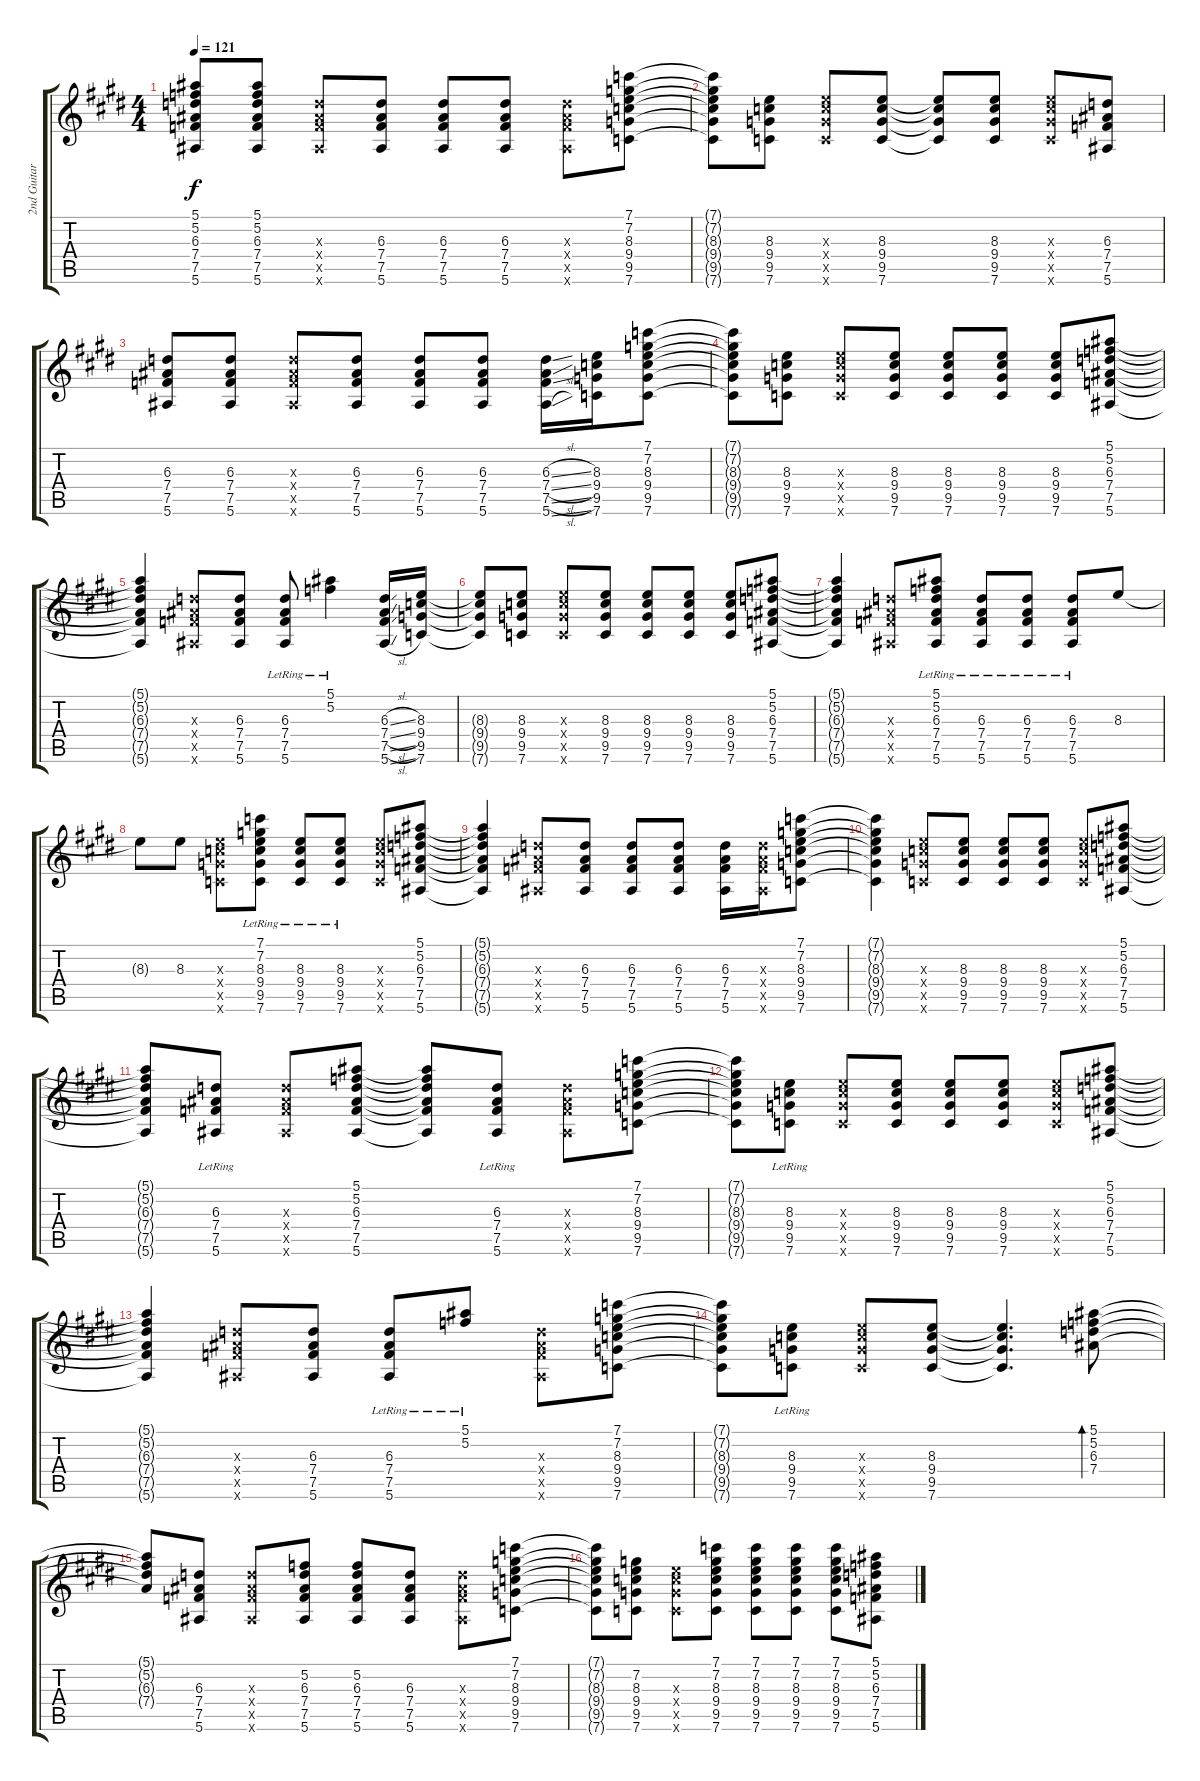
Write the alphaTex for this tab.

\track ("2nd Guitar - Bernard Albrecht" "2nd Guitar") {instrument distortionguitar}
\staff {score tabs}
\tuning (F4 C4 Ab3 Eb3 Bb2 F2) {hide}
\ts (4 4)
\tempo 121
\clef g2
\ks c#minor
(5.1 5.2 6.3 7.4 7.5 5.6).8{dy f} (5.1 5.2 6.3 7.4 7.5 5.6).8 (6.3{x} 7.4{x} 7.5{x} 5.6{x}).8 (6.3 7.4 7.5 5.6).8 (6.3 7.4 7.5 5.6).8 (6.3 7.4 7.5 5.6).8 (6.3{x} 7.4{x} 7.5{x} 5.6{x}).8 (7.1 7.2 8.3 9.4 9.5 7.6).8 |
\ks e
(7.1{t} 7.2{t} 8.3{t} 9.4{t} 9.5{t} 7.6{t}).8 (8.3 9.4 9.5 7.6).8 (8.3{x} 9.4{x} 9.5{x} 7.6{x}).8 (8.3 9.4 9.5 7.6).8 (8.3{t} 9.4{t} 9.5{t} 7.6{t}).8 (8.3 9.4 9.5 7.6).8 (8.3{x} 9.4{x} 9.5{x} 7.6{x}).8 (6.3 7.4 7.5 5.6).8 |
\ks c#minor
(6.3 7.4 7.5 5.6).8 (6.3 7.4 7.5 5.6).8 (6.3{x} 7.4{x} 7.5{x} 5.6{x}).8 (6.3 7.4 7.5 5.6).8 (6.3 7.4 7.5 5.6).8 (6.3 7.4 7.5 5.6).8 (6.3{sl} 7.4{sl} 7.5{sl} 5.6{sl}).16 (8.3 9.4 9.5 7.6).16 (7.1 7.2 8.3 9.4 9.5 7.6).8 |
(7.1{t} 7.2{t} 8.3{t} 9.4{t} 9.5{t} 7.6{t}).8 (8.3 9.4 9.5 7.6).8 (8.3{x} 9.4{x} 9.5{x} 7.6{x}).8 (8.3 9.4 9.5 7.6).8 (8.3 9.4 9.5 7.6).8 (8.3 9.4 9.5 7.6).8 (8.3 9.4 9.5 7.6).8 (5.1 5.2 6.3 7.4 7.5 5.6).8 |
(5.1{t} 5.2{t} 6.3{t} 7.4{t} 7.5{t} 5.6{t}).4 (6.3{x} 7.4{x} 7.5{x} 5.6{x}).8 (6.3 7.4 7.5 5.6).8 (6.3{lr} 7.4{lr} 7.5{lr} 5.6{lr}).8 (5.1{lr} 5.2{lr}).4 (6.3{sl} 7.4{sl} 7.5{sl} 5.6{sl}).16 (8.3 9.4 9.5 7.6).16 |
\ks e
(8.3{t} 9.4{t} 9.5{t} 7.6{t}).8 (8.3 9.4 9.5 7.6).8 (8.3{x} 9.4{x} 9.5{x} 7.6{x}).8 (8.3 9.4 9.5 7.6).8 (8.3 9.4 9.5 7.6).8 (8.3 9.4 9.5 7.6).8 (8.3 9.4 9.5 7.6).8 (5.1 5.2 6.3 7.4 7.5 5.6).8 |
\ks c#minor
(5.1{t} 5.2{t} 6.3{t} 7.4{t} 7.5{t} 5.6{t}).4 (6.3{x} 7.4{x} 7.5{x} 5.6{x}).8 (5.1{lr} 5.2{lr} 6.3{lr} 7.4{lr} 7.5{lr} 5.6{lr}).8 (6.3{lr} 7.4{lr} 7.5{lr} 5.6{lr}).8 (6.3{lr} 7.4{lr} 7.5{lr} 5.6{lr}).8 (6.3{lr} 7.4{lr} 7.5{lr} 5.6{lr}).8 8.3.8 |
8.3{t}.8 8.3.8 (8.3{x} 9.4{x} 9.5{x} 7.6{x}).8 (7.1{lr} 7.2{lr} 8.3{lr} 9.4{lr} 9.5{lr} 7.6{lr}).8 (8.3{lr} 9.4{lr} 9.5{lr} 7.6{lr}).8 (8.3{lr} 9.4{lr} 9.5{lr} 7.6{lr}).8 (8.3{x} 9.4{x} 9.5{x} 7.6{x}).8 (5.1 5.2 6.3 7.4 7.5 5.6).8 |
(5.1{t} 5.2{t} 6.3{t} 7.4{t} 7.5{t} 5.6{t}).4 (6.3{x} 7.4{x} 7.5{x} 5.6{x}).8 (6.3 7.4 7.5 5.6).8 (6.3 7.4 7.5 5.6).8 (6.3 7.4 7.5 5.6).8 (6.3 7.4 7.5 5.6).16 (6.3{x} 7.4{x} 7.5{x} 5.6{x}).16 (7.1 7.2 8.3 9.4 9.5 7.6).8 |
\ks e
(7.1{t} 7.2{t} 8.3{t} 9.4{t} 9.5{t} 7.6{t}).4 (8.3{x} 9.4{x} 9.5{x} 7.6{x}).8 (8.3 9.4 9.5 7.6).8 (8.3 9.4 9.5 7.6).8 (8.3 9.4 9.5 7.6).8 (8.3{x} 9.4{x} 9.5{x} 7.6{x}).8 (5.1 5.2 6.3 7.4 7.5 5.6).8 |
\ks c#minor
(5.1{t} 5.2{t} 6.3{t} 7.4{t} 7.5{t} 5.6{t}).8 (6.3{lr} 7.4{lr} 7.5{lr} 5.6{lr}).8 (6.3{x} 7.4{x} 7.5{x} 5.6{x}).8 (5.1 5.2 6.3 7.4 7.5 5.6).8 (5.1{t} 5.2{t} 6.3{t} 7.4{t} 7.5{t} 5.6{t}).8 (6.3{lr} 7.4{lr} 7.5{lr} 5.6{lr}).8 (6.3{x} 7.4{x} 7.5{x} 5.6{x}).8 (7.1 7.2 8.3 9.4 9.5 7.6).8 |
(7.1{t} 7.2{t} 8.3{t} 9.4{t} 9.5{t} 7.6{t}).8 (8.3{lr} 9.4{lr} 9.5{lr} 7.6{lr}).8 (8.3{x} 9.4{x} 9.5{x} 7.6{x}).8 (8.3 9.4 9.5 7.6).8 (8.3 9.4 9.5 7.6).8 (8.3 9.4 9.5 7.6).8 (8.3{x} 9.4{x} 9.5{x} 7.6{x}).8 (5.1 5.2 6.3 7.4 7.5 5.6).8 |
(5.1{t} 5.2{t} 6.3{t} 7.4{t} 7.5{t} 5.6{t}).4 (6.3{x} 7.4{x} 7.5{x} 5.6{x}).8 (6.3 7.4 7.5 5.6).8 (6.3{lr} 7.4{lr} 7.5{lr} 5.6{lr}).8 (5.1{lr} 5.2{lr}).8 (6.3{x} 7.4{x} 7.5{x} 5.6{x}).8 (7.1 7.2 8.3 9.4 9.5 7.6).8 |
\ks e
(7.1{t} 7.2{t} 8.3{t} 9.4{t} 9.5{t} 7.6{t}).8 (8.3{lr} 9.4{lr} 9.5{lr} 7.6{lr}).8 (8.3{x} 9.4{x} 9.5{x} 7.6{x}).8 (8.3 9.4 9.5 7.6).8 (8.3{t} 9.4{t} 9.5{t} 7.6{t}).4{d} (5.1 5.2 6.3 7.4).8{bd 30} |
\ks c#minor
(5.1{t} 5.2{t} 6.3{t} 7.4{t}).8 (6.3 7.4 7.5 5.6).8 (6.3{x} 7.4{x} 7.5{x} 5.6{x}).8 (5.2 6.3 7.4 7.5 5.6).8 (5.2 6.3 7.4 7.5 5.6).8 (6.3 7.4 7.5 5.6).8 (6.3{x} 7.4{x} 7.5{x} 5.6{x}).8 (7.1 7.2 8.3 9.4 9.5 7.6).8 |
(7.1{t} 7.2{t} 8.3{t} 9.4{t} 9.5{t} 7.6{t}).8 (7.2 8.3 9.4 9.5 7.6).8 (8.3{x} 9.4{x} 9.5{x} 7.6{x}).8 (7.1 7.2 8.3 9.4 9.5 7.6).8 (7.1 7.2 8.3 9.4 9.5 7.6).8 (7.1 7.2 8.3 9.4 9.5 7.6).8 (7.1 7.2 8.3 9.4 9.5 7.6).8 (5.1 5.2 6.3 7.4 7.5 5.6).8
